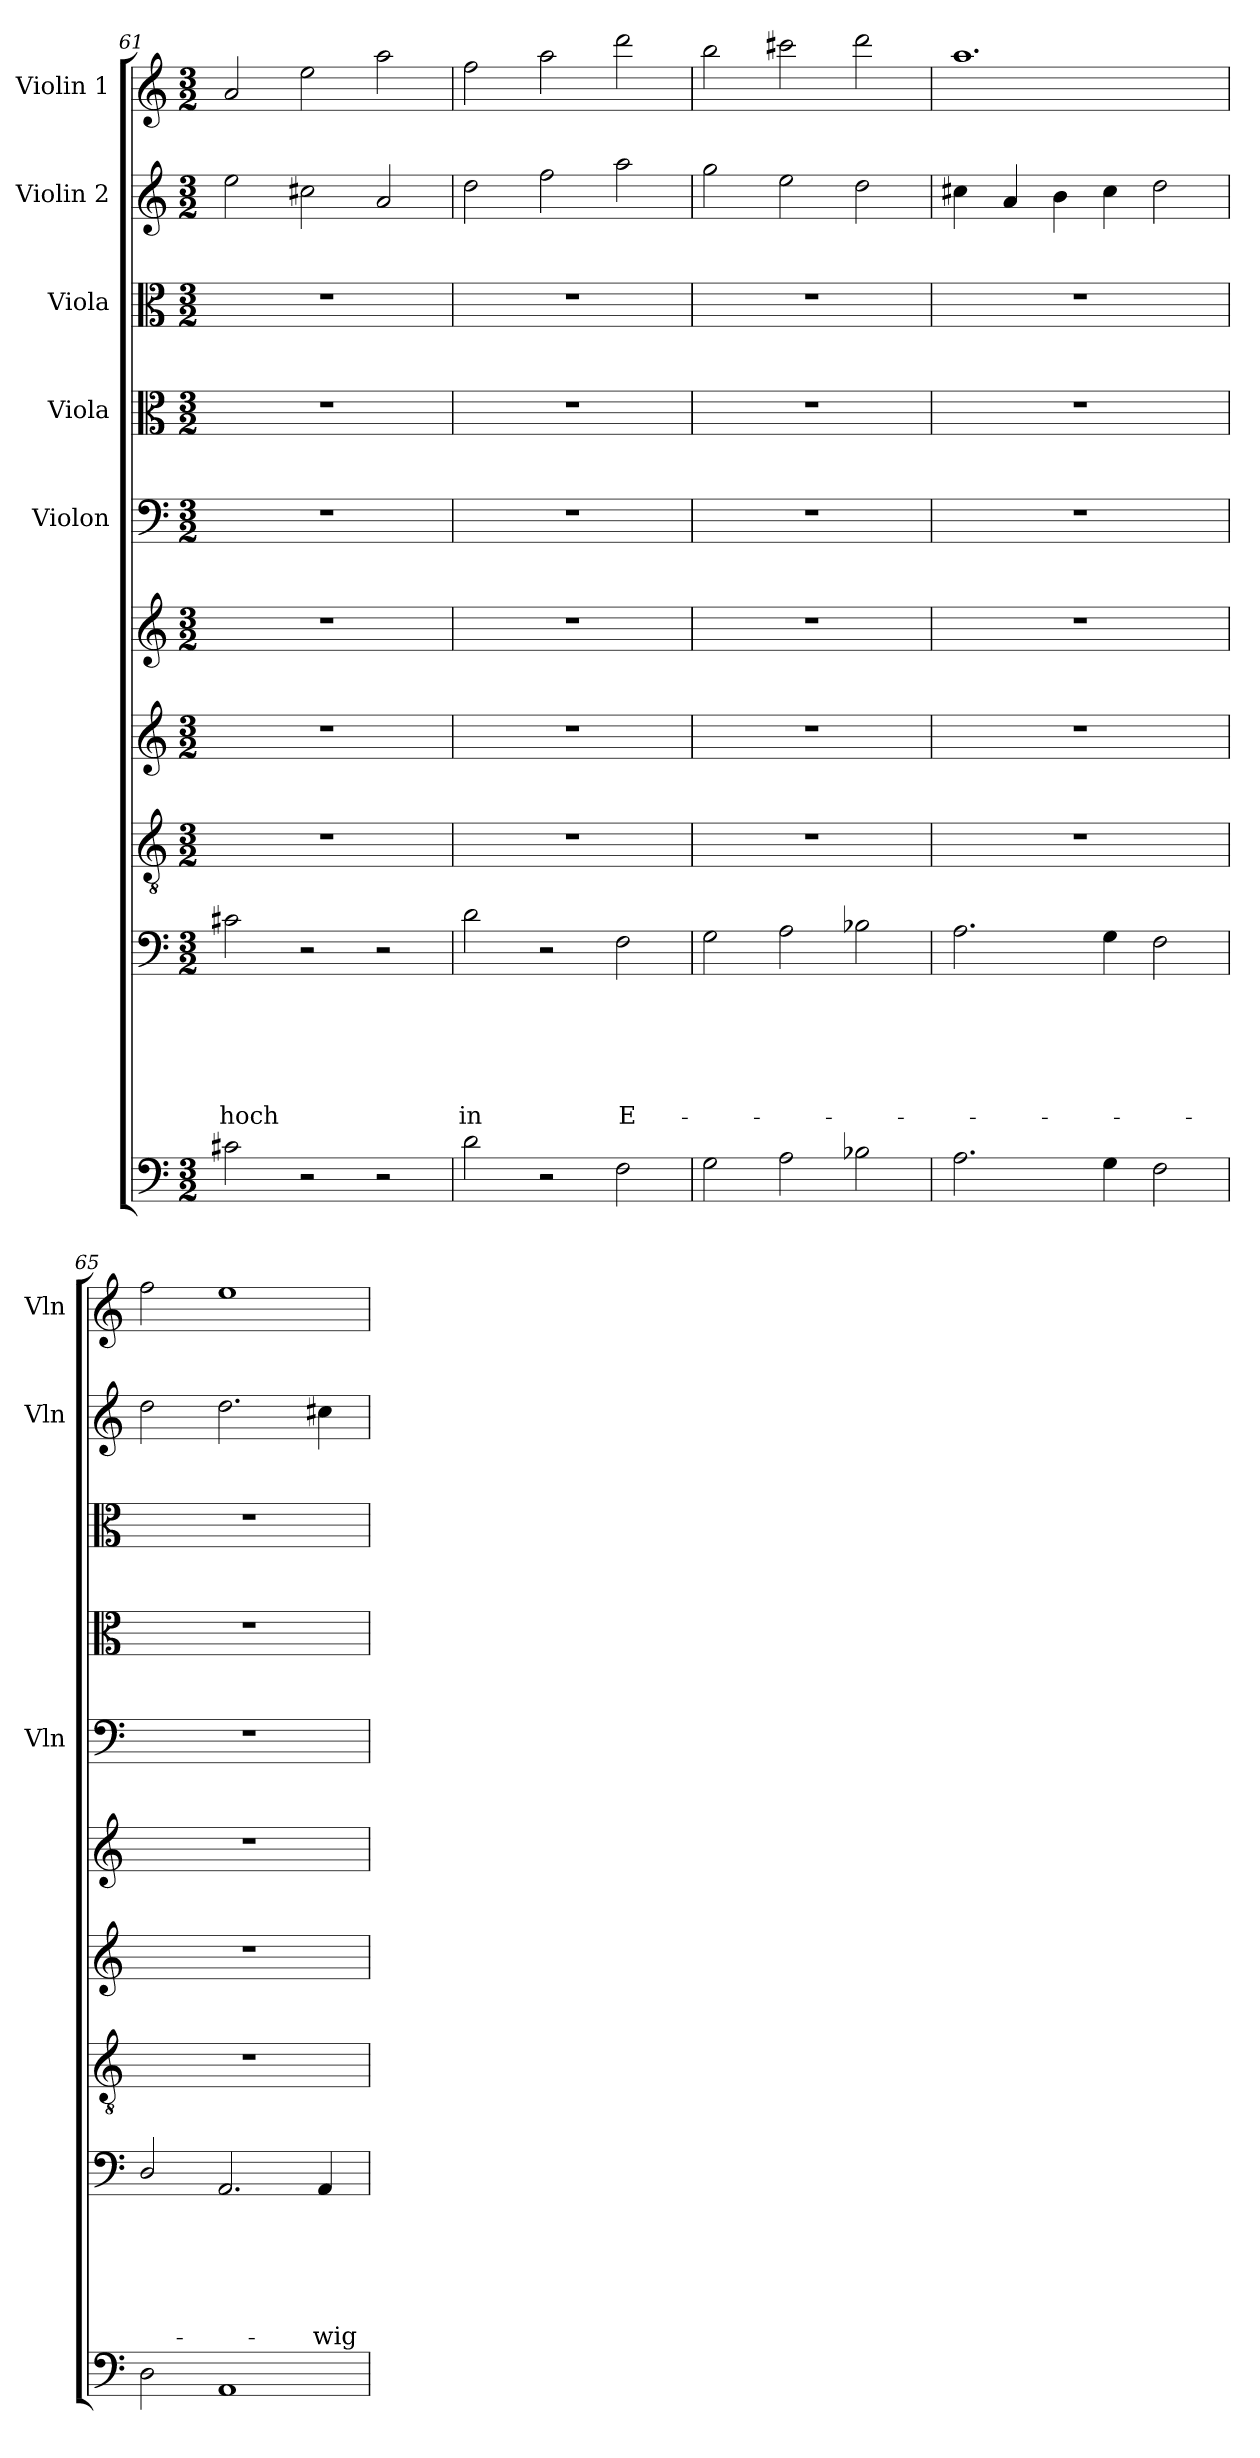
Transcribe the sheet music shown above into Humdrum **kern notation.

**kern	**kern	**text	**text	**text	**text	**text	**text	**kern	**kern	**kern	**kern	**kern	**kern	**kern	**kern
*part10	*part9	*part9	*part9	*part9	*part9	*part9	*part9	*part8	*part7	*part6	*part5	*part4	*part3	*part2	*part1
*staff10	*staff9	*staff9	*staff9	*staff9	*staff9	*staff9	*staff9	*staff8	*staff7	*staff6	*staff5	*staff4	*staff3	*staff2	*staff1
*	*	*	*	*	*	*	*	*	*	*	*I"Violon	*I"Viola	*I"Viola	*I"Violin 2	*I"Violin 1
*	*	*	*	*	*	*	*	*	*	*	*I'Vln	*	*	*I'Vln	*I'Vln
*clefF4	*clefF4	*	*	*	*	*	*	*clefGv2	*clefG2	*clefG2	*clefF4	*clefC3	*clefC3	*clefG2	*clefG2
*k[]	*k[]	*	*	*	*	*	*	*k[]	*k[]	*k[]	*k[]	*k[]	*k[]	*k[]	*k[]
*C:	*C:	*	*	*	*	*	*	*C:	*C:	*C:	*C:	*C:	*C:	*C:	*C:
*M3/2	*M3/2	*	*	*	*	*	*	*M3/2	*M3/2	*M3/2	*M3/2	*M3/2	*M3/2	*M3/2	*M3/2
=61	=61	=61	=61	=61	=61	=61	=61	=61	=61	=61	=61	=61	=61	=61	=61
!	!	!	!	!	!	!	!LO:LY:b	!LO:N:vis=1	!LO:N:vis=1	!LO:N:vis=1	!LO:N:vis=1	!LO:N:vis=1	!LO:N:vis=1	!	!
2c#X\	2c#X\	.	.	.	.	.	hoch	1.r	1.r	1.r	1.r	1.r	1.r	2ee\	2a/
2r	2r	.	.	.	.	.	.	.	.	.	.	.	.	2cc#X\	2ee\
2r	2r	.	.	.	.	.	.	.	.	.	.	.	.	2a/	2aa\
=62	=62	=62	=62	=62	=62	=62	=62	=62	=62	=62	=62	=62	=62	=62	=62
!	!	!	!	!	!	!	!LO:LY:b	!LO:N:vis=1	!LO:N:vis=1	!LO:N:vis=1	!LO:N:vis=1	!LO:N:vis=1	!LO:N:vis=1	!	!
2d\	2d\	.	.	.	.	.	in	1.r	1.r	1.r	1.r	1.r	1.r	2dd\	2ff\
2r	2r	.	.	.	.	.	.	.	.	.	.	.	.	2ff\	2aa\
!	!	!	!	!	!	!	!LO:LY:b	!	!	!	!	!	!	!	!
2F\	2F\	.	.	.	.	.	E-	.	.	.	.	.	.	2aa\	2ddd\
=63	=63	=63	=63	=63	=63	=63	=63	=63	=63	=63	=63	=63	=63	=63	=63
!	!	!	!	!	!	!	!	!LO:N:vis=1	!LO:N:vis=1	!LO:N:vis=1	!LO:N:vis=1	!LO:N:vis=1	!LO:N:vis=1	!	!
2G\	2G\	.	.	.	.	.	.	1.r	1.r	1.r	1.r	1.r	1.r	2gg\	2bb\
2A\	2A\	.	.	.	.	.	.	.	.	.	.	.	.	2ee\	2ccc#X\
2B-X\	2B-X\	.	.	.	.	.	.	.	.	.	.	.	.	2dd\	2ddd\
=64	=64	=64	=64	=64	=64	=64	=64	=64	=64	=64	=64	=64	=64	=64	=64
!	!	!	!	!	!	!	!	!LO:N:vis=1	!LO:N:vis=1	!LO:N:vis=1	!LO:N:vis=1	!LO:N:vis=1	!LO:N:vis=1	!	!
2.A\	2.A\	.	.	.	.	.	.	1.r	1.r	1.r	1.r	1.r	1.r	4cc#X\	1.aa
.	.	.	.	.	.	.	.	.	.	.	.	.	.	4a/	.
.	.	.	.	.	.	.	.	.	.	.	.	.	.	4b\	.
4G\	4G\	.	.	.	.	.	.	.	.	.	.	.	.	4cc#\	.
2F\	2F\	.	.	.	.	.	.	.	.	.	.	.	.	2dd\	.
=65	=65	=65	=65	=65	=65	=65	=65	=65	=65	=65	=65	=65	=65	=65	=65
!	!	!	!	!	!	!	!	!LO:N:vis=1	!LO:N:vis=1	!LO:N:vis=1	!LO:N:vis=1	!LO:N:vis=1	!LO:N:vis=1	!	!
2D\	2D/	.	.	.	.	.	.	1.r	1.r	1.r	1.r	1.r	1.r	2dd\	2ff\
1AA	2.AA/	.	.	.	.	.	.	.	.	.	.	.	.	2.dd\	1ee
!	!	!	!	!	!	!	!LO:LY:b	!	!	!	!	!	!	!	!
.	4AA/	.	.	.	.	.	-wig-	.	.	.	.	.	.	4cc#X\	.
=	=	=	=	=	=	=	=	=	=	=	=	=	=	=	=
*-	*-	*-	*-	*-	*-	*-	*-	*-	*-	*-	*-	*-	*-	*-	*-
